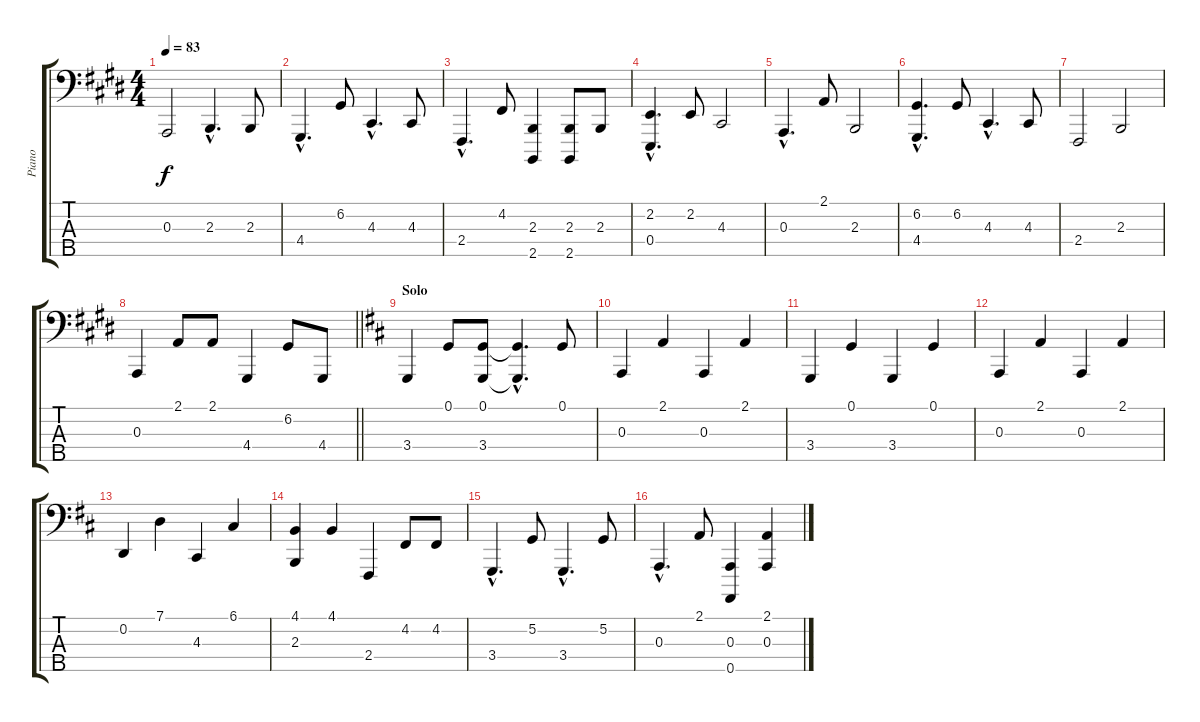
\track ("Piano" "Piano") {instrument brightacousticpiano}
\staff {score tabs}
\tuning (G2 D2 A1 E1 A0) {hide}
\ts (4 4)
\tempo 83
\clef f4
\ks e
0.3.2{dy f} 2.3{hac}.4{d} 2.3.8 |
4.4{hac}.4{d} 6.2.8 4.3{hac}.4{d} 4.3.8 |
2.4{hac}.4{d} 4.2.8 (2.3 2.5).4 (2.3 2.5).8 2.3.8 |
(2.2{hac} 0.4{hac}).4{d} 2.2.8 4.3.2 |
0.3{hac}.4{d} 2.1.8 2.3.2 |
(6.2{hac} 4.4{hac}).4{d} 6.2.8 4.3{hac}.4{d} 4.3.8 |
2.4.2 2.3.2 |
\barLineRight lightlight
0.3.4 2.1.8 2.1.8 4.4.4 6.2.8 4.4.8 |
\section ("" "Solo")
\ks d
3.4.4 0.1.8 (0.1 3.4).8 (0.1{hac t} 3.4{hac t}).4{d} 0.1.8 |
0.3.4 2.1.4 0.3.4 2.1.4 |
3.4.4 0.1.4 3.4.4 0.1.4 |
0.3.4 2.1.4 0.3.4 2.1.4 |
0.2.4 7.1.4 4.3.4 6.1.4 |
(4.1 2.3).4 4.1.4 2.4.4 4.2.8 4.2.8 |
3.4{hac}.4{d} 5.2.8 3.4{hac}.4{d} 5.2.8 |
0.3{hac}.4{d} 2.1.8 (0.3 0.5).4 (2.1 0.3).4
